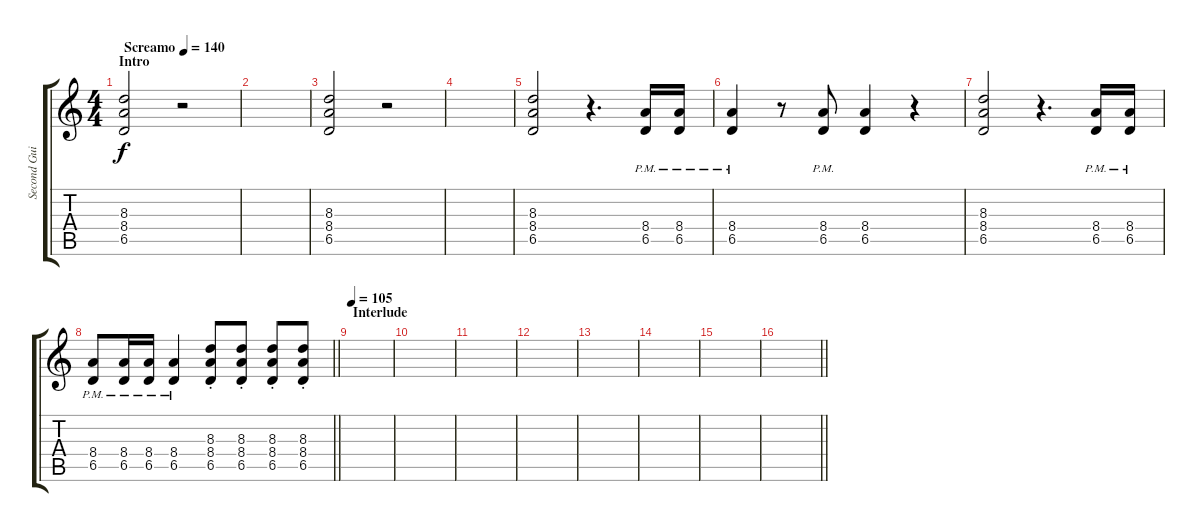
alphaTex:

\track ("Second Guitar" "Second Gui") {instrument overdrivenguitar}
\staff {score tabs}
\tuning (Eb4 Bb3 Gb3 Db3 Ab2 Eb2) {hide}
\ts (4 4)
\section ("" "Intro")
\tempo (140 "Screamo")
\tempo 135
\tempo (140 "Screamo")
\clef g2
\ks c
(8.3 8.4 6.5).2{dy f instrument overdrivenguitar} r.2 |
|
(8.3 8.4 6.5).2 r.2 |
|
(8.3 8.4 6.5).2 r.4{d} (8.4 6.5{pm}).16 (8.4 6.5{pm}).16 |
(8.4 6.5{pm}).4 r.8 (8.4{pm} 6.5{pm}).8 (8.4 6.5).4 r.4 |
(8.3 8.4 6.5).2 r.4{d} (8.4{pm} 6.5{pm}).16 (8.4{pm} 6.5{pm}).16 |
\barLineRight lightlight
(8.4{pm} 6.5{pm}).8 (8.4{pm} 6.5{pm}).16 (8.4{pm} 6.5{pm}).16 (8.4{pm} 6.5{pm}).4 (8.3{st} 8.4{st} 6.5{st}).8 (8.3{st} 8.4{st} 6.5{st}).8 (8.3{st} 8.4{st} 6.5{st}).8 (8.3{st} 8.4{st} 6.5{st}).8 |
\section ("" "Interlude")
\tempo 105
|
|
|
|
|
|
|
\barLineRight lightlight
